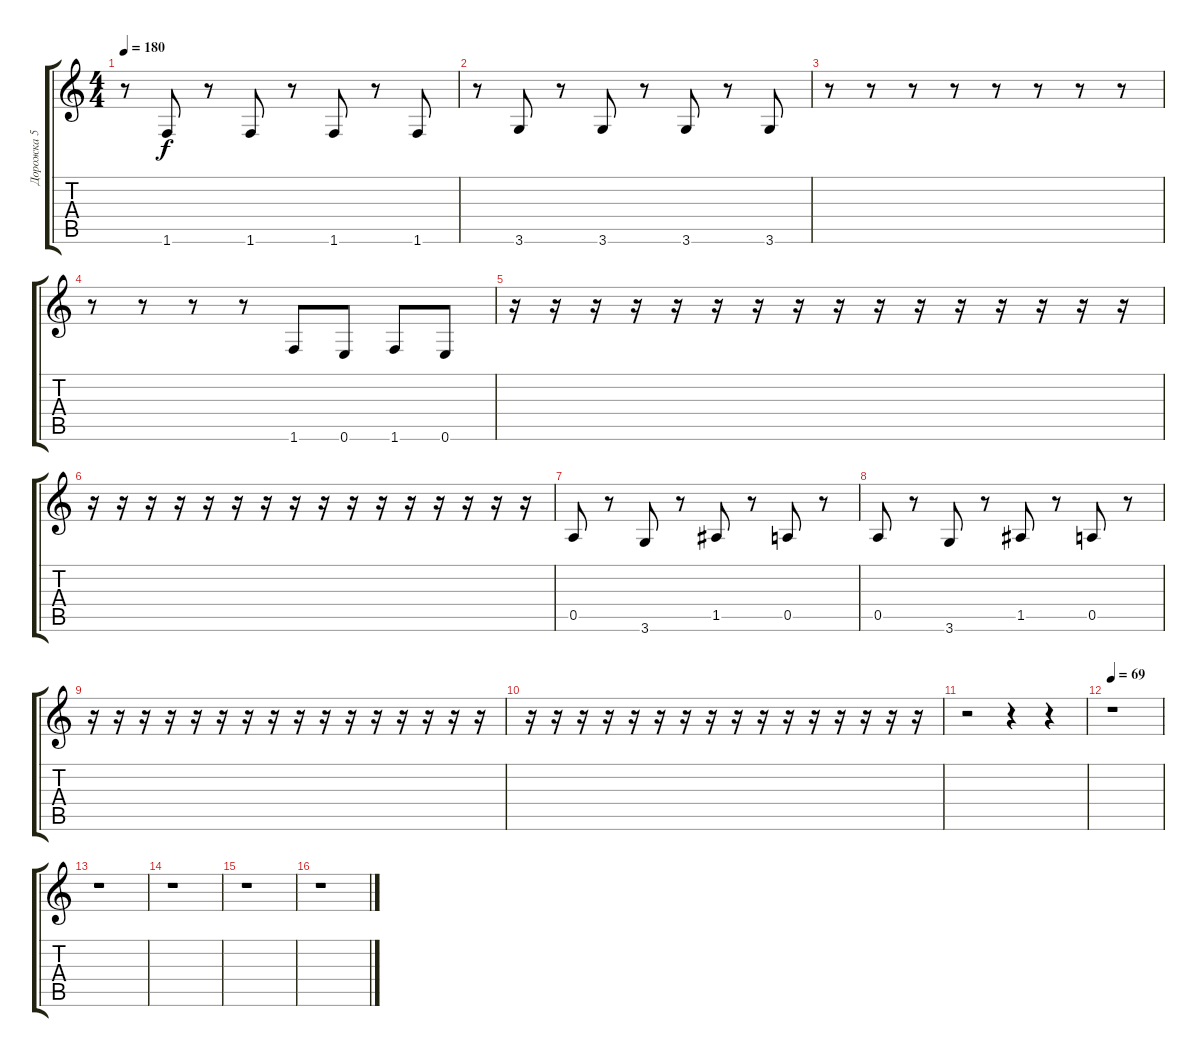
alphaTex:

\track ("Дорожка 5" "Дорожка 5") {instrument electricbasspick}
\staff {score tabs}
\tuning (E4 B3 G3 D3 A2 E2) {hide}
\ts (4 4)
\tempo 180
\clef g2
\ks c
r.8{dy f} 1.6.8 r.8 1.6.8 r.8 1.6.8 r.8 1.6.8 |
r.8 3.6.8 r.8 3.6.8 r.8 3.6.8 r.8 3.6.8 |
r.8 r.8 r.8 r.8 r.8 r.8 r.8 r.8 |
r.8 r.8 r.8 r.8 1.6.8 0.6.8 1.6.8 0.6.8 |
r.16 r.16 r.16 r.16 r.16 r.16 r.16 r.16 r.16 r.16 r.16 r.16 r.16 r.16 r.16 r.16 |
r.16 r.16 r.16 r.16 r.16 r.16 r.16 r.16 r.16 r.16 r.16 r.16 r.16 r.16 r.16 r.16 |
0.5.8 r.8 3.6.8 r.8 1.5.8 r.8 0.5.8 r.8 |
0.5.8 r.8 3.6.8 r.8 1.5.8 r.8 0.5.8 r.8 |
r.16 r.16 r.16 r.16 r.16 r.16 r.16 r.16 r.16 r.16 r.16 r.16 r.16 r.16 r.16 r.16 |
r.16 r.16 r.16 r.16 r.16 r.16 r.16 r.16 r.16 r.16 r.16 r.16 r.16 r.16 r.16 r.16 |
r.2 r.4 r.4 |
\tempo 69
r.1 |
r.1 |
r.1 |
r.1 |
r.1
